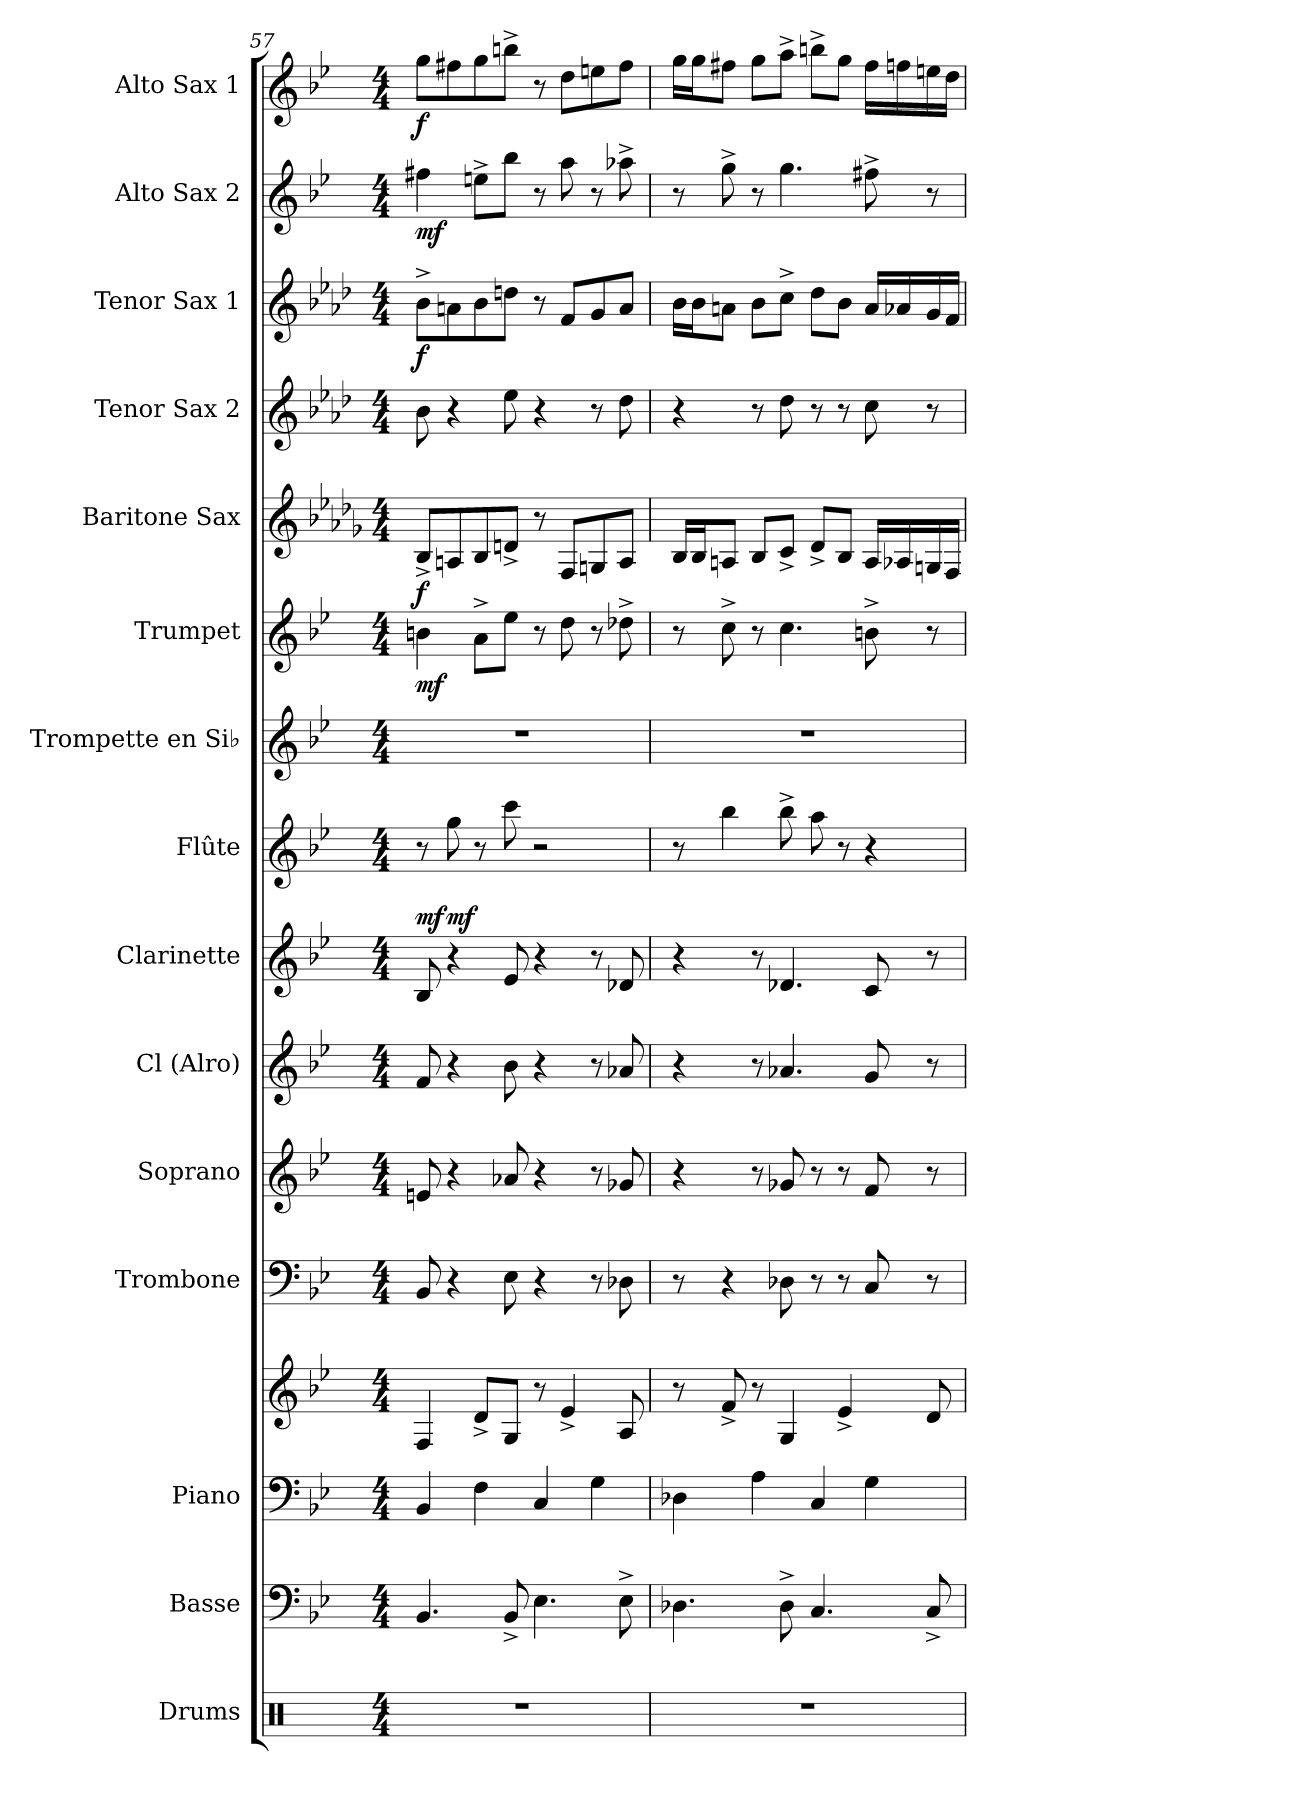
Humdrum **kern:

**kern	**kern	**kern	**kern	**kern	**kern	**kern	**kern	**kern	**dynam	**kern	**kern	**dynam	**kern	**dynam	**kern	**dynam	**kern	**dynam	**kern	**dynam	**kern	**dynam
*part15	*part14	*part13	*part13	*part12	*part11	*part10	*part9	*part8	*part8	*part7	*part6	*part6	*part5	*part5	*part4	*part4	*part3	*part3	*part2	*part2	*part1	*part1
*staff16	*staff15	*staff14	*staff13	*staff12	*staff11	*staff10	*staff9	*staff8	*staff8	*staff7	*staff6	*staff6	*staff5	*staff5	*staff4	*staff4	*staff3	*staff3	*staff2	*staff2	*staff1	*staff1
*I"Drums	*I"Basse	*I"Piano	*	*I"Trombone	*I"Soprano	*I"Cl (Alro)	*I"Clarinette	*I"Flûte	*	*I"Trompette en Si♭	*I"Trumpet	*	*I"Baritone Sax	*	*I"Tenor Sax 2	*	*I"Tenor Sax 1	*	*I"Alto Sax 2	*	*I"Alto Sax 1	*
*	*I'B	*I'P	*	*I'Tb	*I'Sop	*I'Cla	*I'Cl	*I'Fl.	*	*I'Tromp. Si♭	*I'Tp	*	*I'Bar	*	*	*	*	*	*I'Sa2	*	*I'Sa1	*
*clefX	*clefF4	*clefF4	*clefG2	*clefF4	*clefG2	*clefG2	*clefG2	*clefG2	*	*clefG2	*clefG2	*	*clefG2	*	*clefG2	*	*clefG2	*	*clefG2	*	*clefG2	*
*	*ITrd7c12	*	*	*	*ITrd1c2	*ITrd5c9	*ITrd1c2	*	*	*ITrd1c2	*ITrd1c2	*	*ITrd12c21	*	*ITrd8c14	*	*ITrd8c14	*	*ITrd5c9	*	*ITrd5c9	*
*k[]	*k[b-e-]	*k[b-e-]	*k[b-e-]	*k[b-e-]	*k[b-e-a-d-]	*k[b-e-a-d-g-]	*k[b-e-a-d-]	*k[b-e-]	*	*k[b-e-a-d-]	*k[b-e-a-d-]	*	*k[b-e-a-d-g-]	*	*k[b-e-a-d-]	*	*k[b-e-a-d-]	*	*k[b-e-a-d-g-]	*	*k[b-e-a-d-g-]	*
*M4/4	*M4/4	*M4/4	*M4/4	*M4/4	*M4/4	*M4/4	*M4/4	*M4/4	*	*M4/4	*M4/4	*	*M4/4	*	*M4/4	*	*M4/4	*	*M4/4	*	*M4/4	*
=57	=57	=57	=57	=57	=57	=57	=57	=57	=57	=57	=57	=57	=57	=57	=57	=57	=57	=57	=57	=57	=57	=57
!	!	!	!	!	!	!	!	!	!LO:DY:b	!	!	!LO:DY:b	!	!LO:DY:b	!	!LO:DY:b	!	!	!	!	!	!
!	!	!	!	!	!	!	!	!	!	!	!	!	!	!	!	!LO:DY:n=1:b	!	!	!	!	!	!
!	!	!	!	!	!	!	!	!	!	!	!	!	!	!	!	!LO:DY:n=2:b	!	!LO:DY:b	!	!LO:DY:b	!	!LO:DY:b
1r	4.BBB-/	4BB-/	4F/	8BB-/	8dn/	8A-/	8A-/	8r	mf	1r	4an\	mf	8BB-^/L	f	8B-\	mp mp mp	8B-^\L	f	4an\	mf	8b-\L	f
!	!	!	!	!	!	!	!	!	!LO:DY:b	!	!	!	!	!	!	!	!	!	!	!	!	!
.	.	.	.	4r	4r	4r	4r	8gg\	mf	.	.	.	8AAn/	.	4r	.	8An\	.	.	.	8an\	.
.	.	4F\	8d^/L	.	.	.	.	8r	.	.	8g^\L	.	8BB-/	.	.	.	8B-\	.	8gn^\L	.	8b-\	.
.	8BBB-^/	.	8G/J	8E-\	8g-X/	8d-\	8d-/	8ccc\	.	.	8dd-\J	.	8Dn^/J	.	8e-\	.	8dn\J	.	8dd-\J	.	8ddn^\J	.
.	4.EE-\	4C/	8r	4r	4r	4r	4r	2r	.	.	8r	.	8r	.	4r	.	8r	.	8r	.	8r	.
.	.	.	4e-^/	.	.	.	.	.	.	.	8cc\	.	8FF/L	.	.	.	8F/L	.	8cc\	.	8f\L	.
.	.	4G\	.	8r	8r	8r	8r	.	.	.	8r	.	8GGn/	.	8r	.	8G/	.	8r	.	8gn\	.
.	8EE-^\	.	8A/	8D-X\	8f-X/	8c-X/	8c-X/	.	.	.	8cc-X^\	.	8AA/J	.	8d-\	.	8A/J	.	8cc-X^\	.	8a\J	.
=58	=58	=58	=58	=58	=58	=58	=58	=58	=58	=58	=58	=58	=58	=58	=58	=58	=58	=58	=58	=58	=58	=58
1r	4.DD-X\	4D-X\	8r	8r	4r	4r	4r	8r	.	1r	8r	.	16BB-/LL	.	4r	.	16B-\LL	.	8r	.	16b-\LL	.
.	.	.	.	.	.	.	.	.	.	.	.	.	16BB-/J	.	.	.	16B-\J	.	.	.	16b-\J	.
.	.	.	8f^/	4r	.	.	.	4bb-\	.	.	8b-^\	.	8AAn/J	.	.	.	8An\J	.	8b-^\	.	8an\J	.
.	.	4A\	8r	.	8r	8r	8r	.	.	.	8r	.	8BB-/L	.	8r	.	8B-\L	.	8r	.	8b-\L	.
.	8DD-^\	.	4G/	8D-X\	8f-X/	4.c-X/	4.c-X/	8bb-^\	.	.	4.b-\	.	8C^/J	.	8d-\	.	8c^\J	.	4.b-\	.	8cc^\J	.
.	4.CC/	4C/	.	8r	8r	.	.	8aa\	.	.	.	.	8D-^/L	.	8r	.	8d-\L	.	.	.	8ddn^\L	.
.	.	.	4e-^/	8r	8r	.	.	8r	.	.	.	.	8BB-/J	.	8r	.	8B-\J	.	.	.	8b-\J	.
.	.	4G\	.	8C/	8e-/	8B-/	8B-/	4r	.	.	8an^\	.	16AA/LL	.	8c\	.	16A/LL	.	8an^\	.	16a\LL	.
.	.	.	.	.	.	.	.	.	.	.	.	.	16AA-X/	.	.	.	16A-X/	.	.	.	16a-X\	.
.	8CC^/	.	8d/	8r	8r	8r	8r	.	.	.	8r	.	16GGn/	.	8r	.	16G/	.	8r	.	16gn\	.
.	.	.	.	.	.	.	.	.	.	.	.	.	16FF/JJ	.	.	.	16F/JJ	.	.	.	16f\JJ	.
=	=	=	=	=	=	=	=	=	=	=	=	=	=	=	=	=	=	=	=	=	=	=
*-	*-	*-	*-	*-	*-	*-	*-	*-	*-	*-	*-	*-	*-	*-	*-	*-	*-	*-	*-	*-	*-	*-
